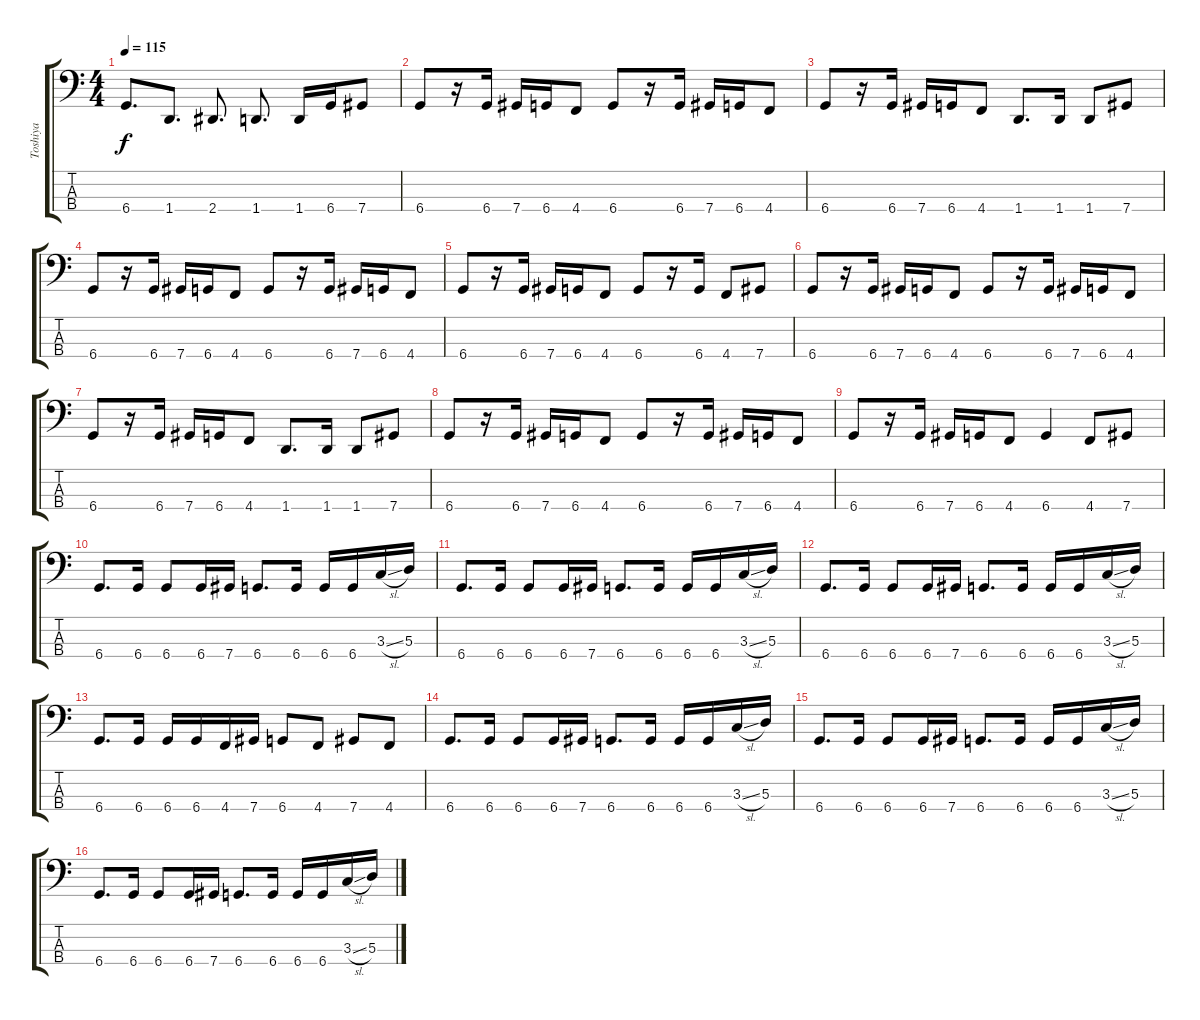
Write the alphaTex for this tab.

\track ("Toshiya" "Toshiya") {instrument electricbasspick}
\staff {score tabs}
\tuning (G2 D2 A1 Db1) {hide}
\ts (4 4)
\tempo 115
\clef f4
\ks c
6.4.8{d dy f} 1.4.8{d} 2.4.8{d} 1.4.8{d} 1.4.16 6.4.16 7.4.8 |
6.4.8 r.16 6.4.16 7.4.16 6.4.16 4.4.8 6.4.8 r.16 6.4.16 7.4.16 6.4.16 4.4.8 |
6.4.8 r.16 6.4.16 7.4.16 6.4.16 4.4.8 1.4.8{d} 1.4.16 1.4.8 7.4.8 |
6.4.8 r.16 6.4.16 7.4.16 6.4.16 4.4.8 6.4.8 r.16 6.4.16 7.4.16 6.4.16 4.4.8 |
6.4.8 r.16 6.4.16 7.4.16 6.4.16 4.4.8 6.4.8 r.16 6.4.16 4.4.8 7.4.8 |
6.4.8 r.16 6.4.16 7.4.16 6.4.16 4.4.8 6.4.8 r.16 6.4.16 7.4.16 6.4.16 4.4.8 |
6.4.8 r.16 6.4.16 7.4.16 6.4.16 4.4.8 1.4.8{d} 1.4.16 1.4.8 7.4.8 |
6.4.8 r.16 6.4.16 7.4.16 6.4.16 4.4.8 6.4.8 r.16 6.4.16 7.4.16 6.4.16 4.4.8 |
6.4.8 r.16 6.4.16 7.4.16 6.4.16 4.4.8 6.4.4 4.4.8 7.4.8 |
6.4.8{d} 6.4.16 6.4.8 6.4.16 7.4.16 6.4.8{d} 6.4.16 6.4.16 6.4.16 3.3{sl}.16 5.3.16 |
6.4.8{d} 6.4.16 6.4.8 6.4.16 7.4.16 6.4.8{d} 6.4.16 6.4.16 6.4.16 3.3{sl}.16 5.3.16 |
6.4.8{d} 6.4.16 6.4.8 6.4.16 7.4.16 6.4.8{d} 6.4.16 6.4.16 6.4.16 3.3{sl}.16 5.3.16 |
6.4.8{d} 6.4.16 6.4.16 6.4.16 4.4.16 7.4.16 6.4.8 4.4.8 7.4.8 4.4.8 |
6.4.8{d} 6.4.16 6.4.8 6.4.16 7.4.16 6.4.8{d} 6.4.16 6.4.16 6.4.16 3.3{sl}.16 5.3.16 |
6.4.8{d} 6.4.16 6.4.8 6.4.16 7.4.16 6.4.8{d} 6.4.16 6.4.16 6.4.16 3.3{sl}.16 5.3.16 |
6.4.8{d} 6.4.16 6.4.8 6.4.16 7.4.16 6.4.8{d} 6.4.16 6.4.16 6.4.16 3.3{sl}.16 5.3.16
